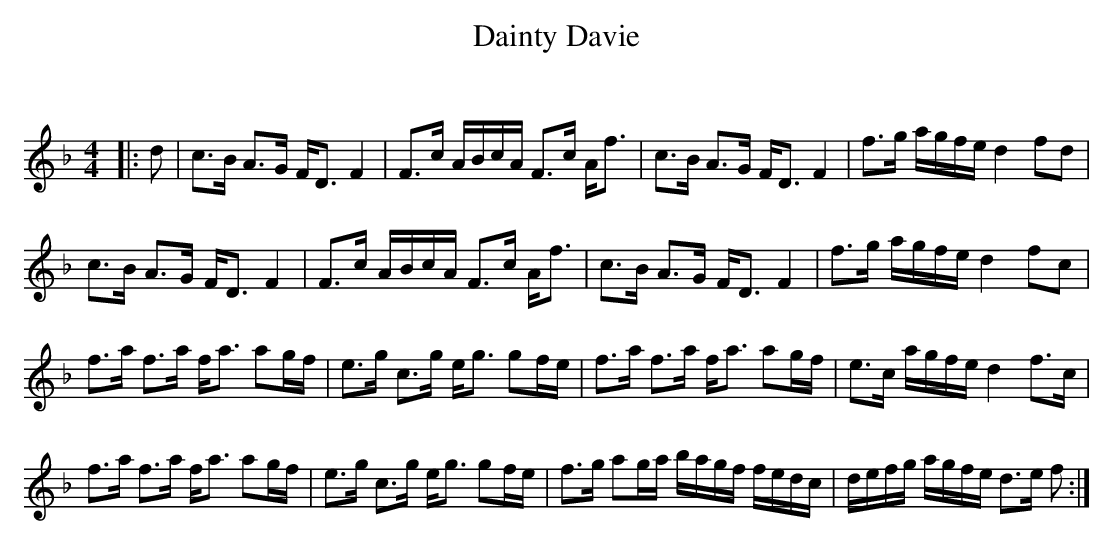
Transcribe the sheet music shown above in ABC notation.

X:1
T: Dainty Davie
C:
Q: 232
K:F
M:4/4
L:1/16
|:d2|c3B A3G FD3 F4|F3c ABcA F3c Af3|c3B A3G FD3 F4|f3g agfe d4 f2d2|
c3B A3G FD3 F4|F3c ABcA F3c Af3|c3B A3G FD3 F4|f3g agfe d4 f2c2|
f3a f3a fa3 a2gf|e3g c3g eg3 g2fe|f3a f3a fa3 a2gf|e3c agfe d4 f3c|
f3a f3a fa3 a2gf|e3g c3g eg3 g2fe|f3g a2ga bagf fedc|defg agfe d3e f2:|
